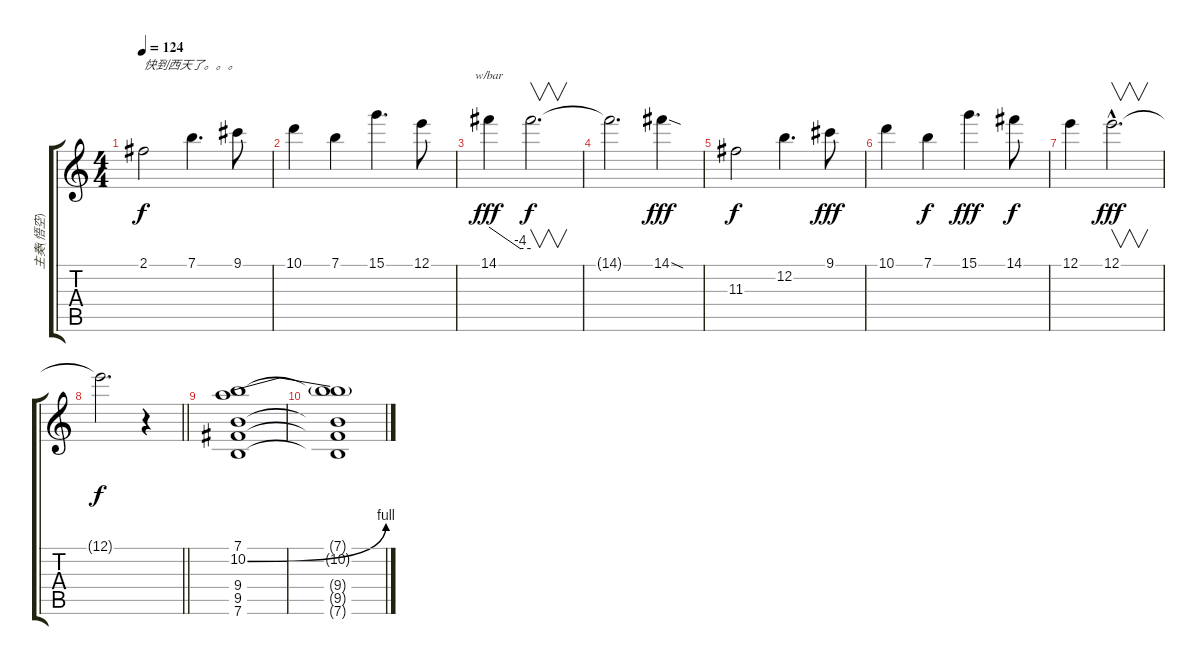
\track ("主奏(悟空)" "主奏(悟空)") {instrument distortionguitar}
\staff {score tabs}
\tuning (E4 B3 G3 D3 A2 E2) {hide}
\ts (4 4)
\tempo 124
\clef g2
\ks c
2.1.2{txt "快到西天了。。。" dy f volume 13 balance 3 instrument distortionguitar} 7.1.4{d} 9.1.8 |
10.1.4 7.1.4 15.1.4{d} 12.1.8 |
14.1.4{tbe (custom default 0 0 45 -16 60 -16) dy fff} 14.1{t}.2{v d dy f} |
14.1{t}.2{d} 14.1{sod}.4{dy fff} |
11.3.2{dy f} 12.2.4{d} 9.1.8{dy fff} |
10.1.4 7.1.4{dy f} 15.1.4{d dy fff} 14.1.8{dy f} |
12.1.4 12.1{hac}.2{v d dy fff} |
\barLineRight lightlight
12.1{t}.2{d dy f} r.4 |
(7.1 10.2{be (bend 0 0 60 4)} 9.4 9.5 7.6).1 |
(7.1{t} 10.2{t} 9.4{t} 9.5{t} 7.6{t}).1
